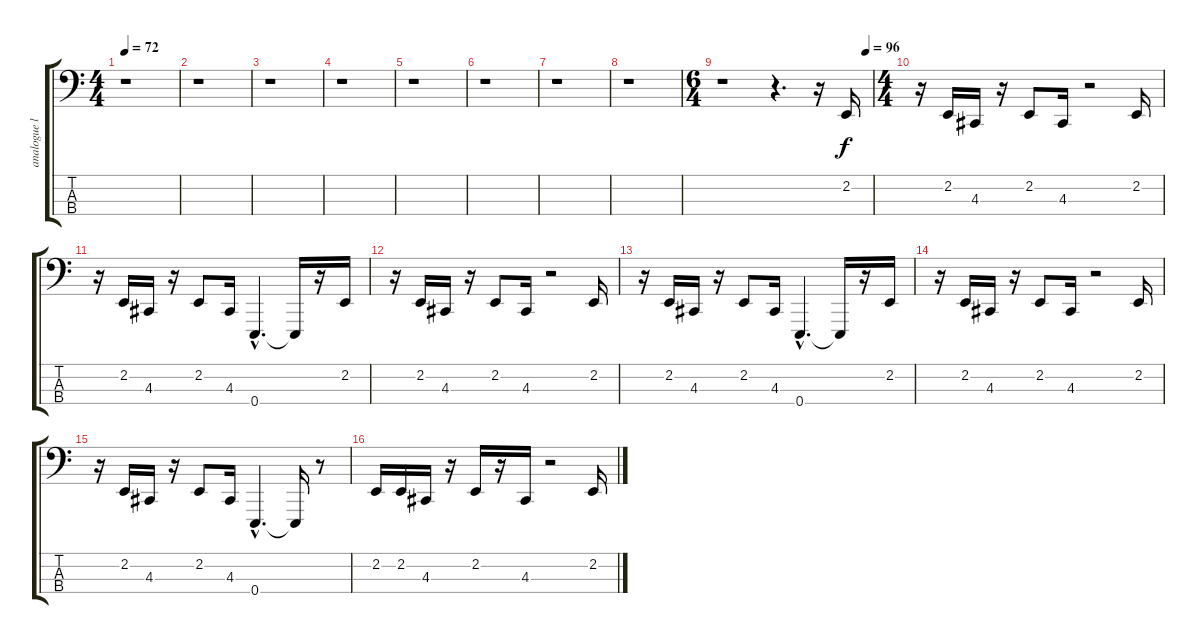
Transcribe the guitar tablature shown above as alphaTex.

\track ("analogue lead osc 1" "analogue l") {instrument lead8bassandlead}
\staff {score tabs}
\tuning (G2 D2 A1 E1) {hide}
\ts (4 4)
\tempo 72
\clef f4
\ks c
r.1{dy f instrument lead8bassandlead} |
r.1 |
r.1 |
r.1 |
r.1 |
r.1 |
r.1 |
r.1 |
\ts (6 4)
\tempo (96 0.9583333333333334)
r.1 r.4{d} r.16 2.2.16 |
\ts (4 4)
r.16 2.2.16 4.3.16 r.16 2.2.8 4.3.16 r.2 2.2.16 |
r.16 2.2.16 4.3.16 r.16 2.2.8 4.3.16 0.4{hac}.4{d} 0.4{t}.16 r.16 2.2.16 |
r.16 2.2.16 4.3.16 r.16 2.2.8 4.3.16 r.2 2.2.16 |
r.16 2.2.16 4.3.16 r.16 2.2.8 4.3.16 0.4{hac}.4{d} 0.4{t}.16 r.16 2.2.16 |
r.16 2.2.16 4.3.16 r.16 2.2.8 4.3.16 r.2 2.2.16 |
r.16 2.2.16 4.3.16 r.16 2.2.8 4.3.16 0.4{hac}.4{d} 0.4{t}.16 r.8 |
2.2.16 2.2.16 4.3.16 r.16 2.2.16 r.16 4.3.16 r.2 2.2.16
